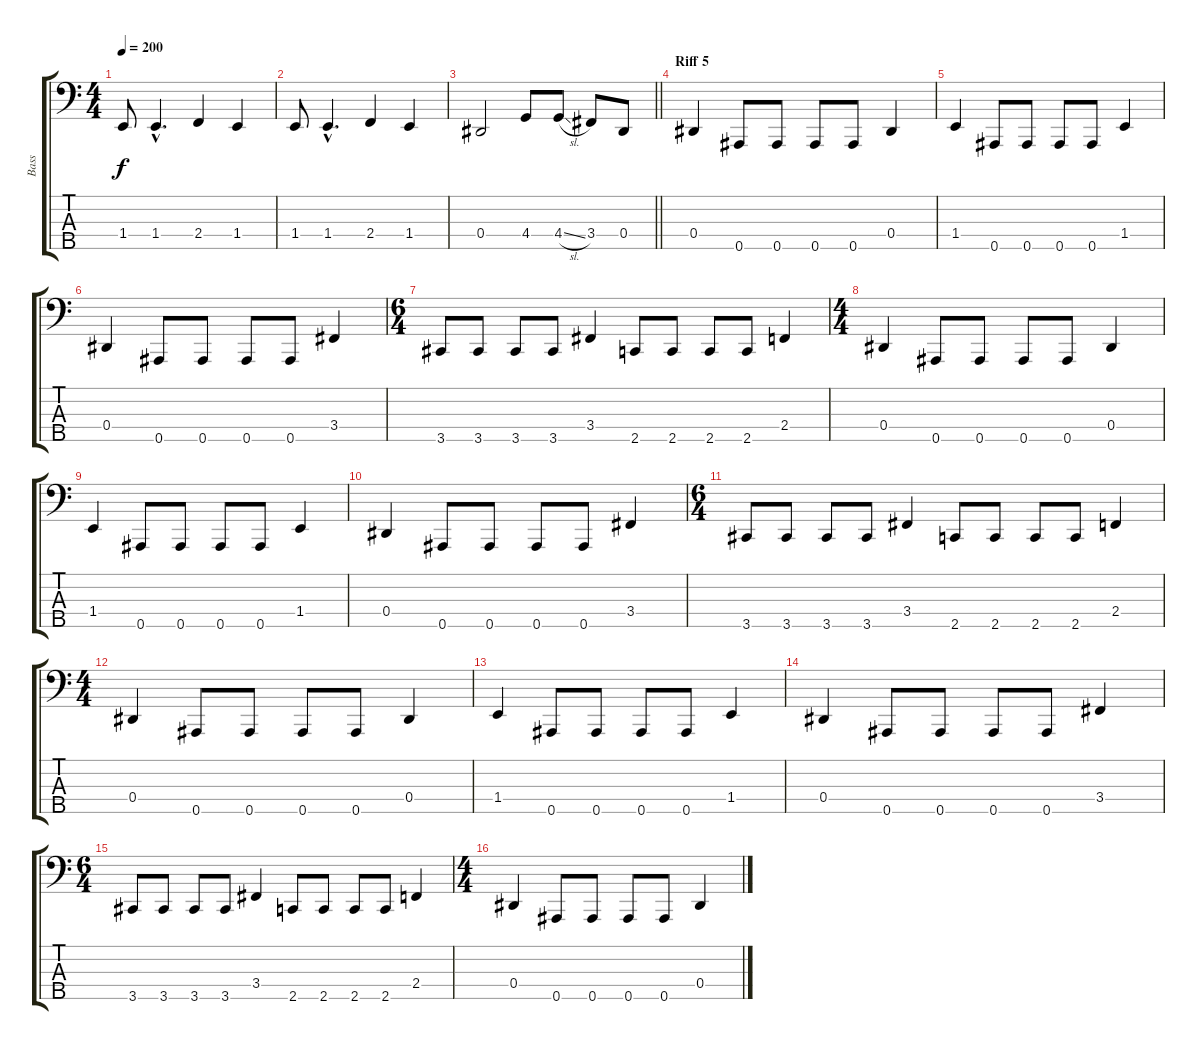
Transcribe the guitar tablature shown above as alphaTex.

\track ("Bass" "Bass") {instrument electricbassfinger}
\staff {score tabs}
\tuning (Gb2 Db2 Ab1 Eb1 Bb0) {hide}
\ts (4 4)
\tempo 200
\clef f4
\ks c
1.4.8{dy f} 1.4{hac}.4{d} 2.4.4 1.4.4 |
1.4.8 1.4{hac}.4{d} 2.4.4 1.4.4 |
\barLineRight lightlight
0.4.2 4.4.8 4.4{sl}.8 3.4.8 0.4.8 |
\section ("" "Riff 5")
0.4.4 0.5.8 0.5.8 0.5.8 0.5.8 0.4.4 |
1.4.4 0.5.8 0.5.8 0.5.8 0.5.8 1.4.4 |
0.4.4 0.5.8 0.5.8 0.5.8 0.5.8 3.4.4 |
\ts (6 4)
3.5.8 3.5.8 3.5.8 3.5.8 3.4.4 2.5.8 2.5.8 2.5.8 2.5.8 2.4.4 |
\ts (4 4)
0.4.4 0.5.8 0.5.8 0.5.8 0.5.8 0.4.4 |
1.4.4 0.5.8 0.5.8 0.5.8 0.5.8 1.4.4 |
0.4.4 0.5.8 0.5.8 0.5.8 0.5.8 3.4.4 |
\ts (6 4)
3.5.8 3.5.8 3.5.8 3.5.8 3.4.4 2.5.8 2.5.8 2.5.8 2.5.8 2.4.4 |
\ts (4 4)
0.4.4 0.5.8 0.5.8 0.5.8 0.5.8 0.4.4 |
1.4.4 0.5.8 0.5.8 0.5.8 0.5.8 1.4.4 |
0.4.4 0.5.8 0.5.8 0.5.8 0.5.8 3.4.4 |
\ts (6 4)
3.5.8 3.5.8 3.5.8 3.5.8 3.4.4 2.5.8 2.5.8 2.5.8 2.5.8 2.4.4 |
\ts (4 4)
0.4.4 0.5.8 0.5.8 0.5.8 0.5.8 0.4.4
